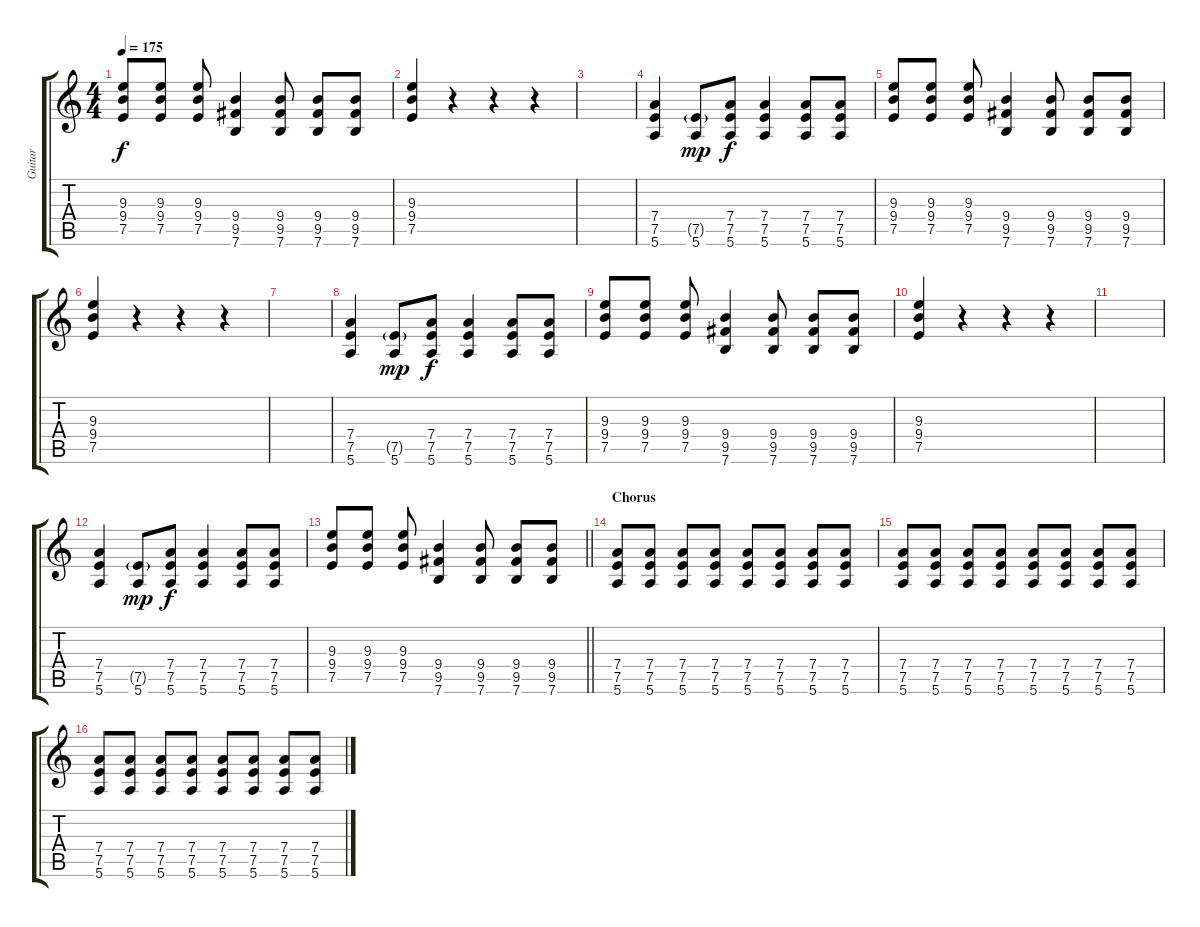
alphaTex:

\track ("Guitar" "Guitar") {instrument distortionguitar}
\staff {score tabs}
\tuning (E4 B3 G3 D3 A2 E2) {hide}
\ts (4 4)
\tempo 175
\clef g2
\ks c
(9.3 9.4 7.5).8{dy f} (9.3 9.4 7.5).8 (9.3 9.4 7.5).8 (9.4 9.5 7.6).4 (9.4 9.5 7.6).8 (9.4 9.5 7.6).8 (9.4 9.5 7.6).8 |
(9.3 9.4 7.5).4 r.4 r.4 r.4 |
|
(7.4 7.5 5.6).4 (7.5{g} 5.6).8{dy mp} (7.4 7.5 5.6).8{dy f} (7.4 7.5 5.6).4 (7.4 7.5 5.6).8 (7.4 7.5 5.6).8 |
(9.3 9.4 7.5).8 (9.3 9.4 7.5).8 (9.3 9.4 7.5).8 (9.4 9.5 7.6).4 (9.4 9.5 7.6).8 (9.4 9.5 7.6).8 (9.4 9.5 7.6).8 |
(9.3 9.4 7.5).4 r.4 r.4 r.4 |
|
(7.4 7.5 5.6).4 (7.5{g} 5.6).8{dy mp} (7.4 7.5 5.6).8{dy f} (7.4 7.5 5.6).4 (7.4 7.5 5.6).8 (7.4 7.5 5.6).8 |
(9.3 9.4 7.5).8 (9.3 9.4 7.5).8 (9.3 9.4 7.5).8 (9.4 9.5 7.6).4 (9.4 9.5 7.6).8 (9.4 9.5 7.6).8 (9.4 9.5 7.6).8 |
(9.3 9.4 7.5).4 r.4 r.4 r.4 |
|
(7.4 7.5 5.6).4 (7.5{g} 5.6).8{dy mp} (7.4 7.5 5.6).8{dy f} (7.4 7.5 5.6).4 (7.4 7.5 5.6).8 (7.4 7.5 5.6).8 |
\barLineRight lightlight
(9.3 9.4 7.5).8 (9.3 9.4 7.5).8 (9.3 9.4 7.5).8 (9.4 9.5 7.6).4 (9.4 9.5 7.6).8 (9.4 9.5 7.6).8 (9.4 9.5 7.6).8 |
\section ("" "Chorus")
(7.4 7.5 5.6).8 (7.4 7.5 5.6).8 (7.4 7.5 5.6).8 (7.4 7.5 5.6).8 (7.4 7.5 5.6).8 (7.4 7.5 5.6).8 (7.4 7.5 5.6).8 (7.4 7.5 5.6).8 |
(7.4 7.5 5.6).8 (7.4 7.5 5.6).8 (7.4 7.5 5.6).8 (7.4 7.5 5.6).8 (7.4 7.5 5.6).8 (7.4 7.5 5.6).8 (7.4 7.5 5.6).8 (7.4 7.5 5.6).8 |
(7.4 7.5 5.6).8 (7.4 7.5 5.6).8 (7.4 7.5 5.6).8 (7.4 7.5 5.6).8 (7.4 7.5 5.6).8 (7.4 7.5 5.6).8 (7.4 7.5 5.6).8 (7.4 7.5 5.6).8
